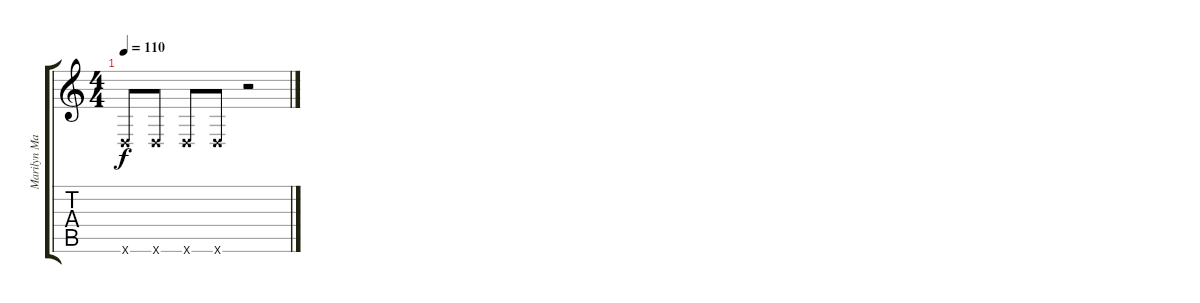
\track ("Marilyn Manson" "Marilyn Ma") {instrument overdrivenguitar}
\staff {score tabs}
\tuning (E4 B3 G3 D3 A2 D2) {hide}
\ts (4 4)
\tempo 110
\clef g2
\ks c
0.6{x}.8{dy f} 0.6{x}.8 0.6{x}.8 0.6{x}.8 r.2
